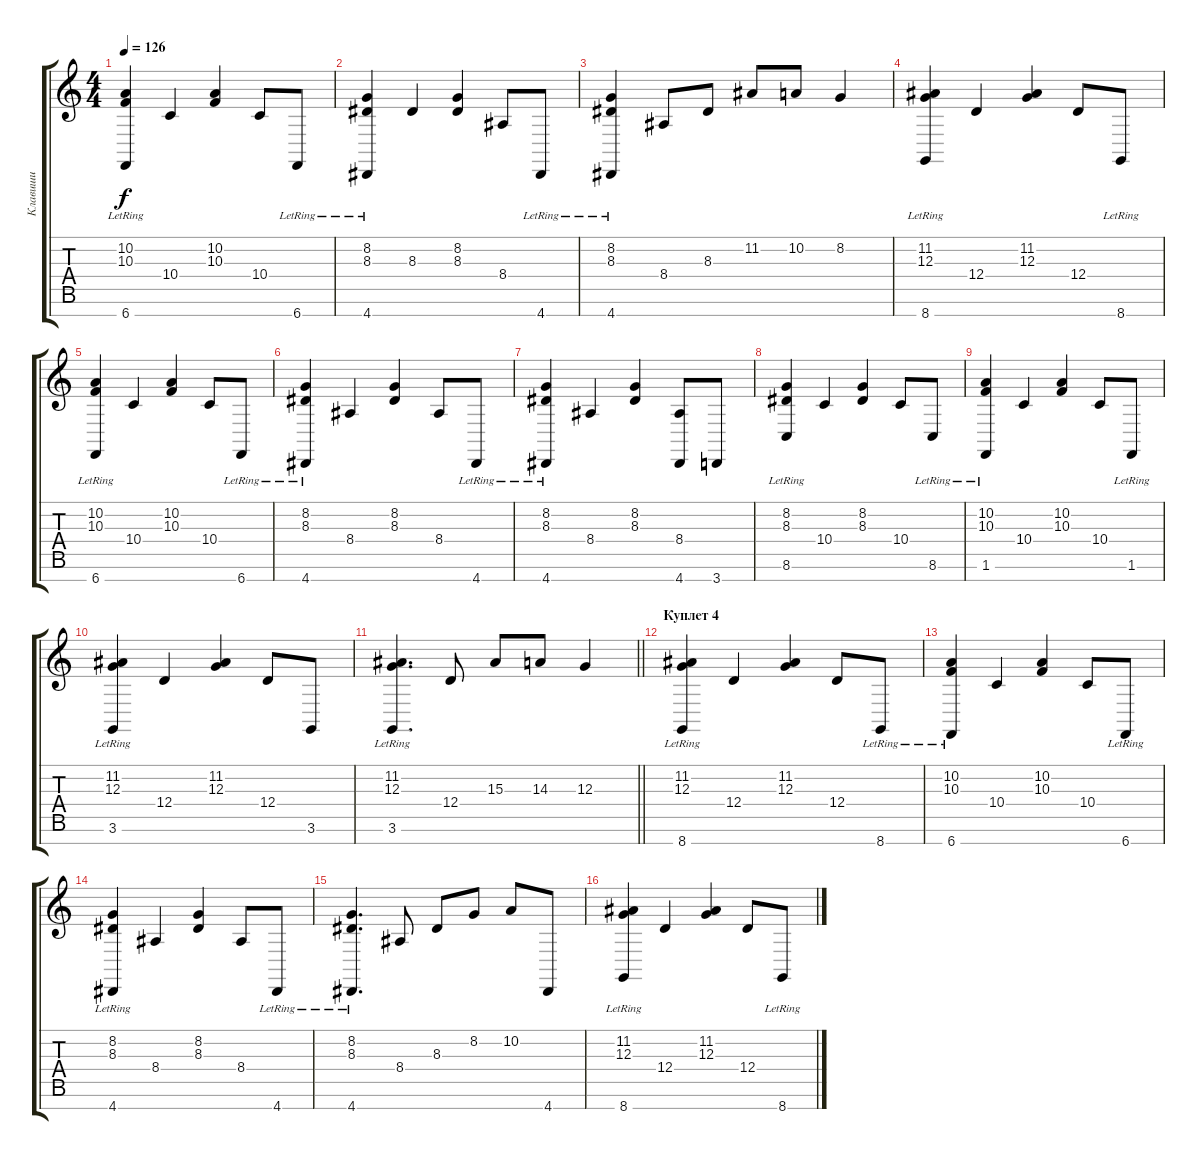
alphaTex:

\track ("Клавиши" "Клавиши") {instrument brightacousticpiano}
\staff {score tabs}
\tuning (E4 B3 G3 D3 A2 E2 B1) {hide}
\ts (4 4)
\tempo 126
\clef g2
\ks c
(10.2 10.3 6.7{lr}).4{dy f} 10.4.4 (10.2 10.3).4 10.4.8 6.7{lr}.8 |
(8.2 8.3 4.7{lr}).4 8.3.4 (8.2 8.3).4 8.4.8 4.7{lr}.8 |
(8.2 8.3 4.7{lr}).4 8.4.8 8.3.8 11.2.8 10.2.8 8.2.4 |
(11.2 12.3 8.7{lr}).4 12.4.4 (11.2 12.3).4 12.4.8 8.7{lr}.8 |
(10.2 10.3 6.7{lr}).4 10.4.4 (10.2 10.3).4 10.4.8 6.7{lr}.8 |
(8.2 8.3 4.7{lr}).4 8.4.4 (8.2 8.3).4 8.4.8 4.7{lr}.8 |
(8.2 8.3 4.7{lr}).4 8.4.4 (8.2 8.3).4 (8.4 4.7).8 3.7.8 |
(8.2 8.3 8.6{lr}).4 10.4.4 (8.2 8.3).4 10.4.8 8.6{lr}.8 |
(10.2 10.3 1.6{lr}).4 10.4.4 (10.2 10.3).4 10.4.8 1.6{lr}.8 |
(11.2 12.3 3.6{lr}).4 12.4.4 (11.2 12.3).4 12.4.8 3.6.8 |
\barLineRight lightlight
(11.2 12.3 3.6{lr}).4{d} 12.4.8 15.3.8 14.3.8 12.3.4 |
\section ("" "Куплет 4")
(11.2 12.3 8.7{lr}).4 12.4.4 (11.2 12.3).4 12.4.8 8.7{lr}.8 |
(10.2 10.3 6.7{lr}).4 10.4.4 (10.2 10.3).4 10.4.8 6.7{lr}.8 |
(8.2 8.3 4.7{lr}).4 8.4.4 (8.2 8.3).4 8.4.8 4.7{lr}.8 |
(8.2 8.3 4.7{lr}).4{d} 8.4.8 8.3.8 8.2.8 10.2.8 4.7.8 |
(11.2 12.3 8.7{lr}).4 12.4.4 (11.2 12.3).4 12.4.8 8.7{lr}.8
